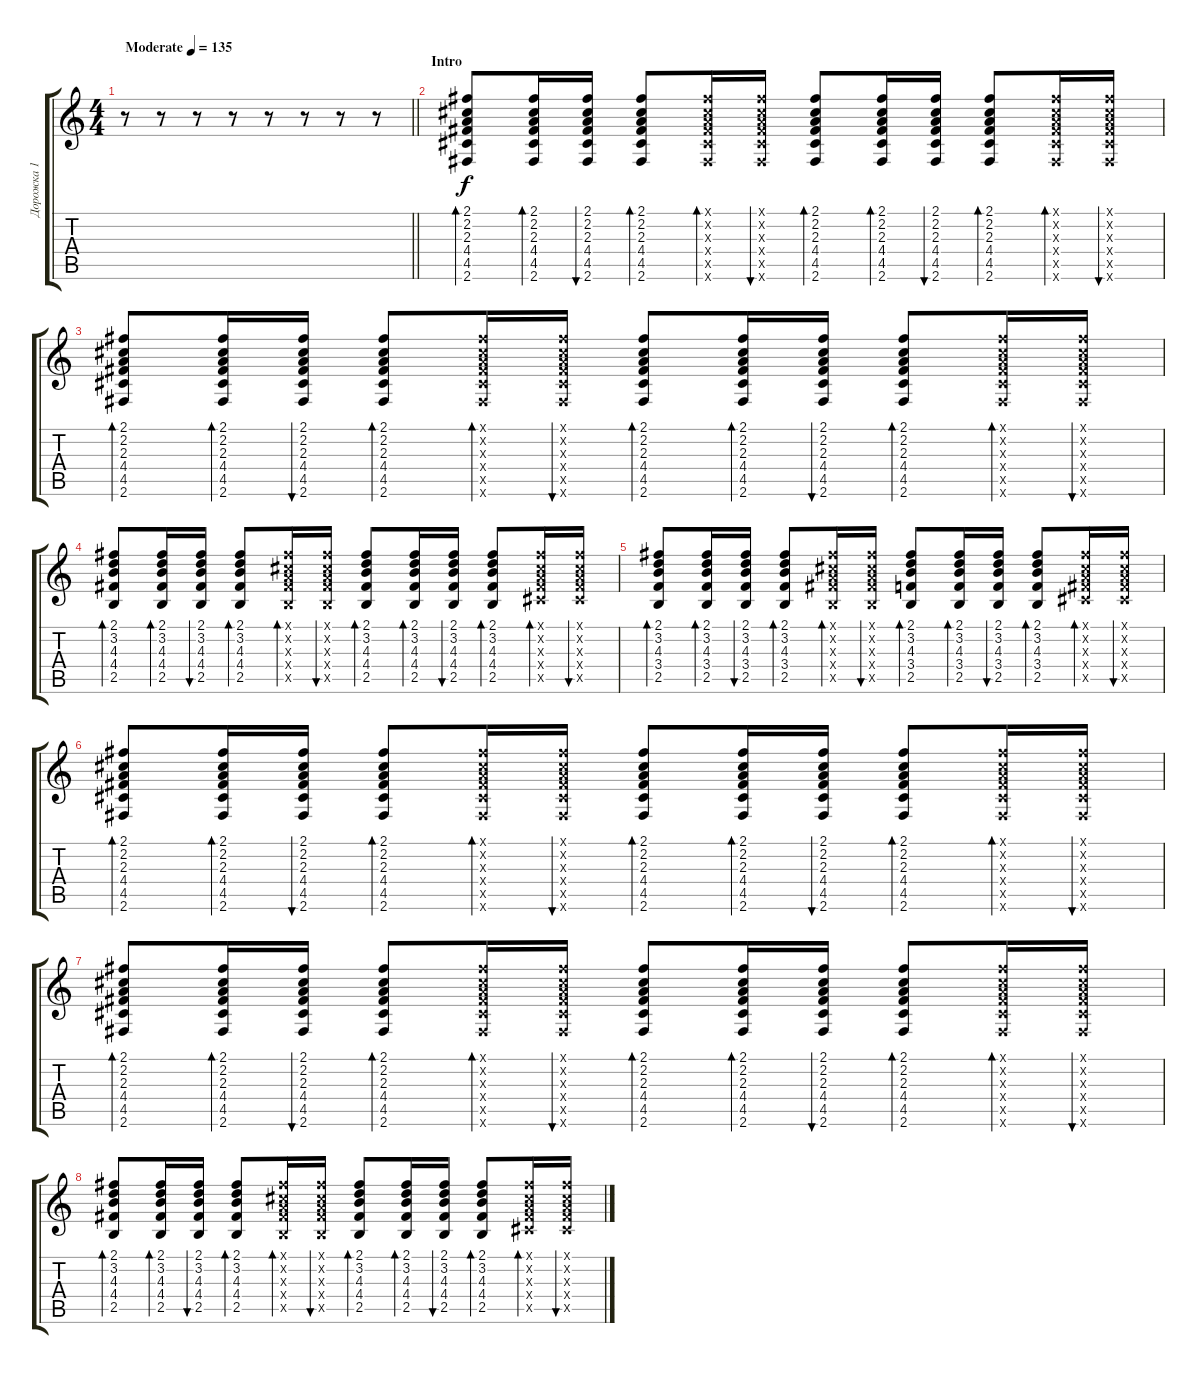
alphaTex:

\track ("Дорожка 1" "Дорожка 1") {instrument acousticguitarsteel}
\staff {score tabs}
\tuning (E4 B3 G3 D3 A2 E2) {hide}
\ts (4 4)
\tempo (135 "Moderate")
\clef g2
\barLineRight lightlight
\ks c
r.8{dy f instrument acousticguitarsteel} r.8 r.8 r.8 r.8 r.8 r.8 r.8 |
\section ("" "Intro")
(2.1 2.2 2.3 4.4 4.5 2.6).8{bd 60} (2.1 2.2 2.3 4.4 4.5 2.6).16{bd 60} (2.1 2.2 2.3 4.4 4.5 2.6).16{bu 60} (2.1 2.2 2.3 4.4 4.5 2.6).8{bd 60} (2.1{x} 2.2{x} 2.3{x} 4.4{x} 4.5{x} 2.6{x}).16{bd 60} (2.1{x} 2.2{x} 2.3{x} 4.4{x} 4.5{x} 2.6{x}).16{bu 60} (2.1 2.2 2.3 4.4 4.5 2.6).8{bd 60} (2.1 2.2 2.3 4.4 4.5 2.6).16{bd 60} (2.1 2.2 2.3 4.4 4.5 2.6).16{bu 60} (2.1 2.2 2.3 4.4 4.5 2.6).8{bd 60} (2.1{x} 2.2{x} 2.3{x} 4.4{x} 4.5{x} 2.6{x}).16{bd 60} (2.1{x} 2.2{x} 2.3{x} 4.4{x} 4.5{x} 2.6{x}).16{bu 60} |
(2.1 2.2 2.3 4.4 4.5 2.6).8{bd 60} (2.1 2.2 2.3 4.4 4.5 2.6).16{bd 60} (2.1 2.2 2.3 4.4 4.5 2.6).16{bu 60} (2.1 2.2 2.3 4.4 4.5 2.6).8{bd 60} (2.1{x} 2.2{x} 2.3{x} 4.4{x} 4.5{x} 2.6{x}).16{bd 60} (2.1{x} 2.2{x} 2.3{x} 4.4{x} 4.5{x} 2.6{x}).16{bu 60} (2.1 2.2 2.3 4.4 4.5 2.6).8{bd 60} (2.1 2.2 2.3 4.4 4.5 2.6).16{bd 60} (2.1 2.2 2.3 4.4 4.5 2.6).16{bu 60} (2.1 2.2 2.3 4.4 4.5 2.6).8{bd 60} (2.1{x} 2.2{x} 2.3{x} 4.4{x} 4.5{x} 2.6{x}).16{bd 60} (2.1{x} 2.2{x} 2.3{x} 4.4{x} 4.5{x} 2.6{x}).16{bu 60} |
(2.1 3.2 4.3 4.4 2.5).8{bd 60} (2.1 3.2 4.3 4.4 2.5).16{bd 60} (2.1 3.2 4.3 4.4 2.5).16{bu 60} (2.1 3.2 4.3 4.4 2.5).8{bd 60} (2.1{x} 2.2{x} 2.3{x} 4.4{x} 2.5{x}).16{bd 60} (2.1{x} 2.2{x} 2.3{x} 4.4{x} 2.5{x}).16{bu 60} (2.1 3.2 4.3 4.4 2.5).8{bd 60} (2.1 3.2 4.3 4.4 2.5).16{bd 60} (2.1 3.2 4.3 4.4 2.5).16{bu 60} (2.1 3.2 4.3 4.4 2.5).8{bd 60} (2.1{x} 2.2{x} 2.3{x} 4.4{x} 4.5{x}).16{bd 60} (2.1{x} 2.2{x} 2.3{x} 4.4{x} 4.5{x}).16{bu 60} |
(2.1 3.2 4.3 3.4 2.5).8{bd 60} (2.1 3.2 4.3 3.4 2.5).16{bd 60} (2.1 3.2 4.3 3.4 2.5).16{bu 60} (2.1 3.2 4.3 3.4 2.5).8{bd 60} (2.1{x} 2.2{x} 2.3{x} 4.4{x} 2.5{x}).16{bd 60} (2.1{x} 2.2{x} 2.3{x} 4.4{x} 2.5{x}).16{bu 60} (2.1 3.2 4.3 3.4 2.5).8{bd 60} (2.1 3.2 4.3 3.4 2.5).16{bd 60} (2.1 3.2 4.3 3.4 2.5).16{bu 60} (2.1 3.2 4.3 3.4 2.5).8{bd 60} (2.1{x} 2.2{x} 2.3{x} 4.4{x} 4.5{x}).16{bd 60} (2.1{x} 2.2{x} 2.3{x} 4.4{x} 4.5{x}).16{bu 60} |
(2.1 2.2 2.3 4.4 4.5 2.6).8{bd 60} (2.1 2.2 2.3 4.4 4.5 2.6).16{bd 60} (2.1 2.2 2.3 4.4 4.5 2.6).16{bu 60} (2.1 2.2 2.3 4.4 4.5 2.6).8{bd 60} (2.1{x} 2.2{x} 2.3{x} 4.4{x} 4.5{x} 2.6{x}).16{bd 60} (2.1{x} 2.2{x} 2.3{x} 4.4{x} 4.5{x} 2.6{x}).16{bu 60} (2.1 2.2 2.3 4.4 4.5 2.6).8{bd 60} (2.1 2.2 2.3 4.4 4.5 2.6).16{bd 60} (2.1 2.2 2.3 4.4 4.5 2.6).16{bu 60} (2.1 2.2 2.3 4.4 4.5 2.6).8{bd 60} (2.1{x} 2.2{x} 2.3{x} 4.4{x} 4.5{x} 2.6{x}).16{bd 60} (2.1{x} 2.2{x} 2.3{x} 4.4{x} 4.5{x} 2.6{x}).16{bu 60} |
(2.1 2.2 2.3 4.4 4.5 2.6).8{bd 60} (2.1 2.2 2.3 4.4 4.5 2.6).16{bd 60} (2.1 2.2 2.3 4.4 4.5 2.6).16{bu 60} (2.1 2.2 2.3 4.4 4.5 2.6).8{bd 60} (2.1{x} 2.2{x} 2.3{x} 4.4{x} 4.5{x} 2.6{x}).16{bd 60} (2.1{x} 2.2{x} 2.3{x} 4.4{x} 4.5{x} 2.6{x}).16{bu 60} (2.1 2.2 2.3 4.4 4.5 2.6).8{bd 60} (2.1 2.2 2.3 4.4 4.5 2.6).16{bd 60} (2.1 2.2 2.3 4.4 4.5 2.6).16{bu 60} (2.1 2.2 2.3 4.4 4.5 2.6).8{bd 60} (2.1{x} 2.2{x} 2.3{x} 4.4{x} 4.5{x} 2.6{x}).16{bd 60} (2.1{x} 2.2{x} 2.3{x} 4.4{x} 4.5{x} 2.6{x}).16{bu 60} |
(2.1 3.2 4.3 4.4 2.5).8{bd 60} (2.1 3.2 4.3 4.4 2.5).16{bd 60} (2.1 3.2 4.3 4.4 2.5).16{bu 60} (2.1 3.2 4.3 4.4 2.5).8{bd 60} (2.1{x} 2.2{x} 2.3{x} 4.4{x} 2.5{x}).16{bd 60} (2.1{x} 2.2{x} 2.3{x} 4.4{x} 2.5{x}).16{bu 60} (2.1 3.2 4.3 4.4 2.5).8{bd 60} (2.1 3.2 4.3 4.4 2.5).16{bd 60} (2.1 3.2 4.3 4.4 2.5).16{bu 60} (2.1 3.2 4.3 4.4 2.5).8{bd 60} (2.1{x} 2.2{x} 2.3{x} 4.4{x} 4.5{x}).16{bd 60} (2.1{x} 2.2{x} 2.3{x} 4.4{x} 4.5{x}).16{bu 60}
